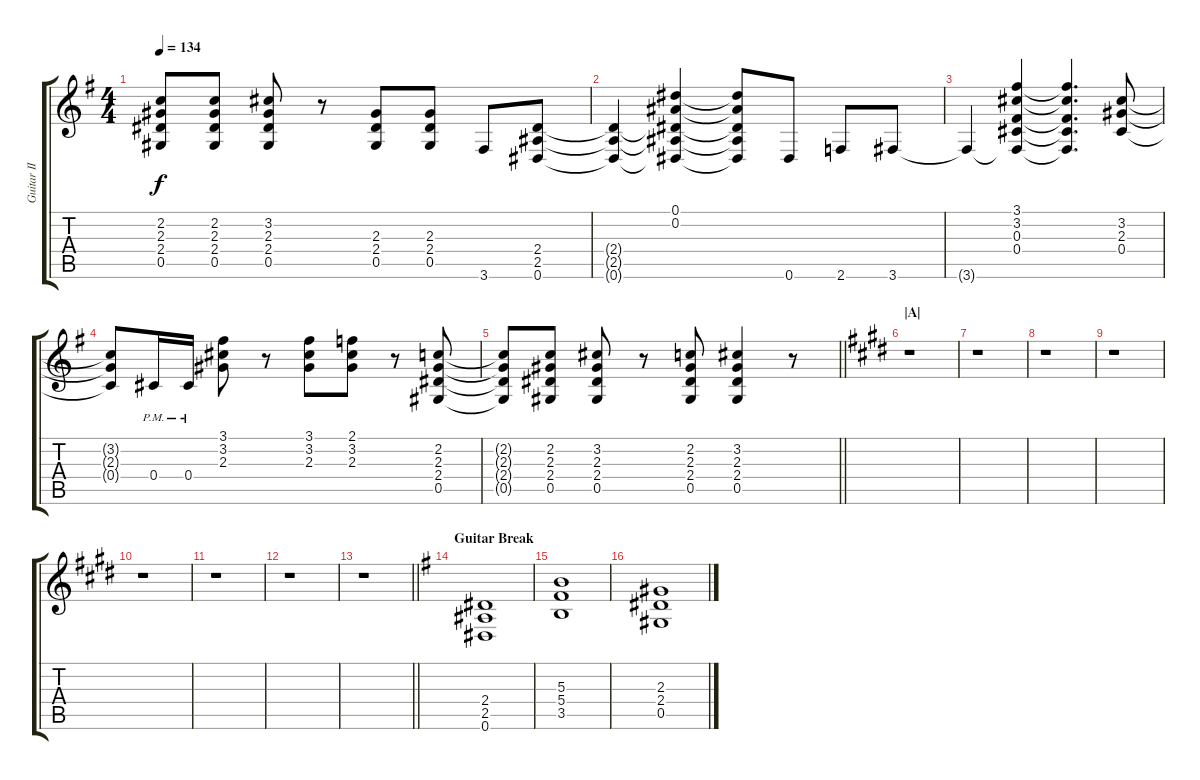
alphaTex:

\track ("Guitar II" "Guitar II") {instrument distortionguitar}
\staff {score tabs}
\tuning (Eb4 Bb3 Gb3 Db3 Ab2 Eb2) {hide}
\ts (4 4)
\tempo 134
\clef g2
\ks eminor
(2.2{t} 2.3{t} 2.4{t} 0.5{t}).8{dy f} (2.2 2.3 2.4 0.5).8 (3.2 2.3 2.4 0.5).8 r.8 (2.3 2.4 0.5).8 (2.3 2.4 0.5).8 3.6.8 (2.4 2.5 0.6).8 |
(2.4{t} 2.5{t} 0.6{t}).4 (0.1 0.2 2.4{t} 2.5{t} 0.6{t}).4 (0.1{t} 0.2{t} 2.4{t} 2.5{t} 0.6{t}).8 0.6.8 2.6.8 3.6.8 |
3.6{t}.4 (3.1 3.2 0.3 0.4 3.6{t}).4 (3.1{t} 3.2{t} 0.3{t} 0.4{t} 3.6{t}).4{d} (3.2 2.3 0.4).8 |
(3.2{t} 2.3{t} 0.4{t}).8 0.4{pm}.16 0.4{pm}.16 (3.1 3.2 2.3).8 r.8 (3.1 3.2 2.3).8 (2.1 3.2 2.3).8 r.8 (2.2 2.3 2.4 0.5).8 |
\barLineRight lightlight
(2.2{t} 2.3{t} 2.4{t} 0.5{t}).8 (2.2 2.3 2.4 0.5).8 (3.2 2.3 2.4 0.5).8 r.8 (2.2 2.3 2.4 0.5).8 (3.2 2.3 2.4 0.5).4 r.8 |
\section ("" "|A|")
\ks e
r.1 |
r.1 |
r.1 |
r.1 |
r.1 |
r.1 |
r.1 |
\barLineRight lightlight
r.1 |
\section ("" "Guitar Break")
\ks eminor
(2.4 2.5 0.6).1 |
(5.3 5.4 3.5).1 |
(2.3 2.4 0.5).1
